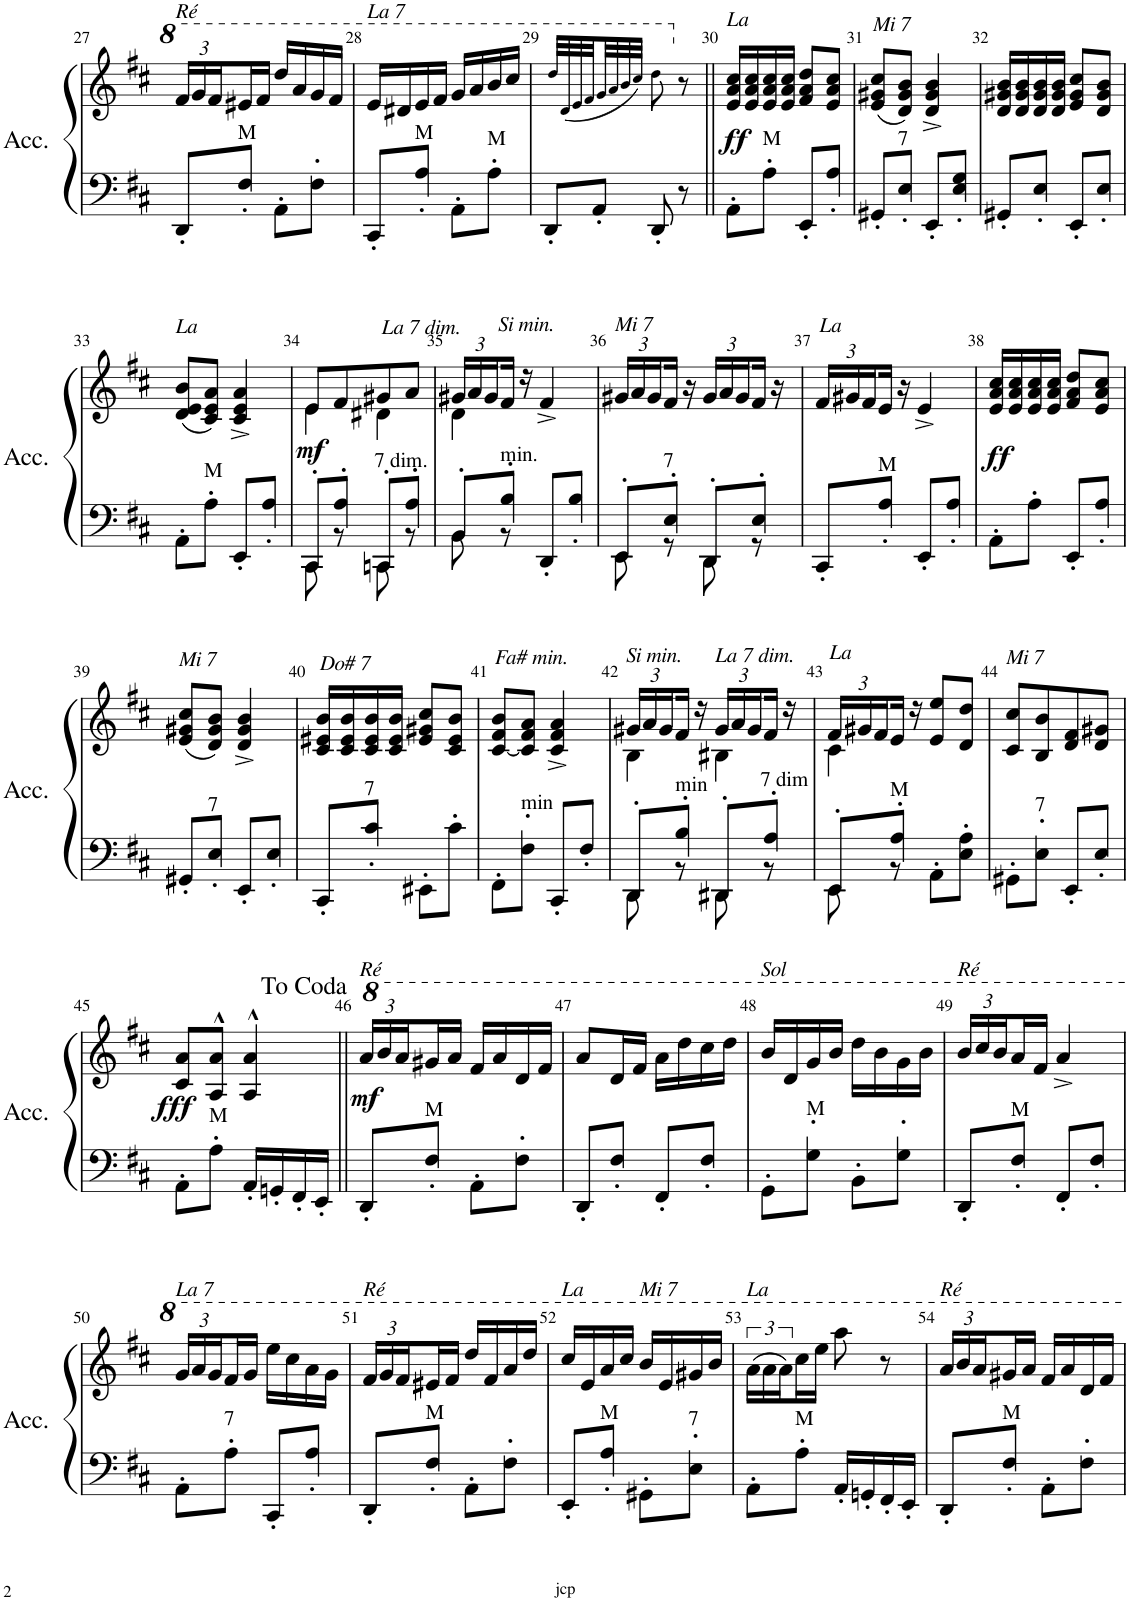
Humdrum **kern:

**kern	**kern	**dynam
*part1	*part1	*part1
*staff2	*staff1	*staff1/2
*I"Accordéon	*	*
*I'Acc.	*	*
!!LO:PB:g=z
*clefF4	*clefG2	*
*k[f#c#]	*k[f#c#]	*
*M2/4	*M2/4	*
*	*Xbrackettup	*
=27	=27	=27
!	!LO:TX:a:i:t=Ré	!
8DD'/L	24ff#/LL	.
.	24gg/	.
.	24ff#/	.
!LO:TX:a:t=M	!	!
8D/' 8F#/' 8A/'J	16ee#X/	.
.	16ff#/JJ	.
8AA'\L	16ddd/LL	.
.	16aa/	.
8D\' 8F#\' 8A\'J	16gg/	.
.	16ff#/JJ	.
=28	=28	=28
!	!LO:TX:a:i:t=La 7	!
8CC#'/L	16ee/LL	.
.	16dd#X/	.
!LO:TX:a:t=M	!	!
8C#/' 8E/' 8G/' 8A/'J	16ee/	.
.	16ff#/JJ	.
8AA'\L	16gg/LL	.
.	16aa/	.
!LO:TX:a:t=M	!	!
8C#\' 8E\' 8G\' 8A\'J	16bb/	.
.	16ccc#/JJ	.
=29	=29	=29
8DD'/L	32ddd!/LLL	.
.	(32dd!/	.
.	32ee!/	.
.	32ff#!/	.
8AA'/J	32gg!/	.
.	32aa!/	.
.	32bb!/	.
.	32ccc#!/JJJ)	.
8DD'/	8ddd!\	.
8r	8r	.
=30||	=30||	=30||
!	!LO:TX:a:i:t=La	!
!	!	!LO:DY:b
8AA'\L	16e/ 16a/ 16cc#/LL	ff
.	16e/ 16a/ 16cc#/	.
!LO:TX:a:t=M	!	!
8C#\' 8E\' 8A\'J	16e/ 16a/ 16cc#/	.
.	16e/ 16a/ 16cc#/JJ	.
8EE'/L	8f#/ 8a/ 8dd/L	.
8C#/' 8E/' 8A/'J	8e/ 8a/ 8cc#/J	.
=31	=31	=31
!	!LO:TX:a:i:t=Mi 7	!
8GG#X'/L	(8e/ 8g#X/ 8cc#/L	.
!LO:TX:a:t=7	!	!
8BB/' 8D/' 8E/' 8G#X/'J	8d/ 8g#/ 8b/J)	.
8EE'/L	4d/^ 4g#/^ 4b/^	.
8BB/' 8D/' 8E/' 8G#/'J	.	.
=32	=32	=32
8GG#X'/L	16d/ 16g#X/ 16b/LL	.
.	16d/ 16g#/ 16b/	.
8BB/' 8D/' 8E/' 8G#X/'J	16d/ 16g#/ 16b/	.
.	16d/ 16g#/ 16b/JJ	.
8EE'/L	8e/ 8g#/ 8cc#/L	.
8BB/' 8D/' 8E/' 8G#/'J	8d/ 8g#/ 8b/J	.
!!LO:LB:g=z
=33	=33	=33
!	!LO:TX:a:i:t=La	!
8AA'\L	(8d/ 8e/ 8b/L	.
!LO:TX:a:t=M	!	!
8C#\' 8E\' 8A\'J	8c#/ 8e/ 8a/J)	.
8EE'/L	4c#/^ 4e/^ 4a/^	.
8C#/' 8E/' 8A/'J	.	.
=34	=34	=34
*^	*^	*
!	!	!	!	!LO:DY:b
8CC#'/L	8CC#\	8e/L	4e\	mf
8C#/' 8E/' 8A/'J	8r	8f#/	.	.
8CCn'/L	8CC\	8g#X/	4d#X\	.
!	!	!LO:TX:a:i:t=La 7 dim.	!	!
!LO:TX:a:t=7 dim.	!	!	!	!
8C#/' 8E/' 8G/' 8A/'J	8r	8a/J	.	.
=35	=35	=35	=35	=35
8BB'/L	8BB\	24g#X/LL	4d\	.
.	.	24a/	.	.
.	.	24g#/	.	.
!	!	!LO:TX:a:i:t=Si min.	!	!
!LO:TX:a:t=min.	!	!	!	!
8D/' 8F#/' 8B/'J	8r	16f#/JJ	.	.
.	.	16r	.	.
8DD'/L	4ryy	4f#^/	4ryy	.
8D/' 8F#/' 8B/'J	.	.	.	.
*	*	*v	*v	*
=36	=36	=36	=36
!	!	!LO:TX:a:i:t=Mi 7	!
8EE'/L	8EE\	24g#X/LL	.
.	.	24a/	.
.	.	24g#/	.
!LO:TX:a:t=7	!	!	!
8BB/' 8D/' 8E/' 8G#X/'J	8r	16f#/JJ	.
.	.	16r	.
8DD'/L	8DD\	24g#/LL	.
.	.	24a/	.
.	.	24g#/	.
8BB/' 8D/' 8E/' 8G#/'J	8r	16f#/JJ	.
.	.	16r	.
*v	*v	*	*
=37	=37	=37
!	!LO:TX:a:i:t=La	!
8CC#'/L	24f#/LL	.
.	24g#X/	.
.	24f#/	.
!LO:TX:a:t=M	!	!
8C#/' 8E/' 8A/'J	16e/JJ	.
.	16r	.
8EE'/L	4e^/	.
8C#/' 8E/' 8A/'J	.	.
=38	=38	=38
!	!	!LO:DY:b
8AA'\L	16e/ 16a/ 16cc#/LL	ff
.	16e/ 16a/ 16cc#/	.
8C#\' 8E\' 8A\'J	16e/ 16a/ 16cc#/	.
.	16e/ 16a/ 16cc#/JJ	.
8EE'/L	8f#/ 8a/ 8dd/L	.
8C#/' 8E/' 8A/'J	8e/ 8a/ 8cc#/J	.
!!LO:LB:g=z
=39	=39	=39
!	!LO:TX:a:i:t=Mi 7	!
8GG#X'/L	(8e/ 8g#X/ 8cc#/L	.
!LO:TX:a:t=7	!	!
8BB/' 8D/' 8E/' 8G#X/'J	8d/ 8g#/ 8b/J)	.
8EE'/L	4d/^ 4g#/^ 4b/^	.
8BB/' 8D/' 8E/' 8G#/'J	.	.
=40	=40	=40
!	!LO:TX:a:i:t=Do# 7	!
8CC#'/L	16c#/ 16e#X/ 16b/LL	.
.	16c#/ 16e#/ 16b/	.
!LO:TX:a:t=7	!	!
8Fn/' 8A-X/' 8B/' 8c#/'J	16c#/ 16e#/ 16b/	.
.	16c#/ 16e#/ 16b/JJ	.
8EE#X'\L	8e#/ 8g#X/ 8cc#/L	.
8F\' 8A-\' 8B\' 8c#\'J	8c#/ 8e#/ 8b/J	.
=41	=41	=41
!	!LO:TX:a:i:t=Fa# min.	!
8FF#'\L	[8c#/ 8f#/ 8b/L	.
!LO:TX:a:t=min	!	!
8F#\' 8A\' 8c#\'J	8c#/] 8f#/ 8a/J	.
8CC#'/L	4c#/^ 4f#/^ 4a/^	.
8F#/' 8A/' 8c#/'J	.	.
=42	=42	=42
*^	*^	*
!	!	!LO:TX:a:i:t=Si min.	!	!
8DD'/L	8DD\	24g#X/LL	4B\	.
.	.	24a/	.	.
.	.	24g#/	.	.
!LO:TX:a:t=min	!	!	!	!
8D/' 8F#/' 8B/'J	8r	16f#/JJ	.	.
.	.	16r	.	.
!	!	!LO:TX:a:i:t=La 7 dim.	!	!
8DD#X'/L	8DD#\	24g#/LL	4B#X\	.
.	.	24a/	.	.
.	.	24g#/	.	.
!LO:TX:a:t=7 dim	!	!	!	!
8E-X/' 8A/' 8cn/'J	8r	16f#/JJ	.	.
.	.	16r	.	.
=43	=43	=43	=43	=43
!	!	!LO:TX:a:i:t=La	!	!
8EE'/L	8EE\	24f#/LL	4c#\	.
.	.	24g#X/	.	.
.	.	24f#/	.	.
!LO:TX:a:t=M	!	!	!	!
8C#/' 8E/' 8A/'J	8r	16e/JJ	.	.
.	.	16r	.	.
8AA'\L	4ryy	8e/ 8ee/L	4ryy	.
8C#\' 8E\' 8A\'J	.	8d/ 8dd/J	.	.
*v	*v	*	*	*
*	*v	*v	*
=44	=44	=44
!	!LO:TX:a:i:t=Mi 7	!
8GG#X'\L	8c#/ 8cc#/L	.
!LO:TX:a:t=7	!	!
8D\' 8E\' 8G#X\' 8B\'J	8B/ 8b/	.
8EE'/L	8d/ 8f#/	.
8D/' 8E/' 8G#/' 8B/'J	8d/ 8g#X/J	.
!!LO:LB:g=z
=45	=45	=45
!	!	!LO:DY:b
8AA'\L	8c#/ 8a/L	fff
!LO:TX:a:t=M	!	!
8C#\' 8E\' 8A\'J	8A/^^ 8a/^^J	.
16AA'/LL	4A/^^ 4a/^^	.
16GGn'/	.	.
16FF#'/	.	.
16EE'/JJ	.	.
=46||	=46||	=46||
!	!LO:TX:a:i:t=Ré	!
!	!	!LO:DY:b
8DD'/L	24aa/LL	mf
.	24bb/	.
.	24aa/	.
!LO:TX:a:t=M	!	!
8D/' 8F#/' 8A/'J	16gg#X/	.
.	16aa/JJ	.
8AA'\L	16ff#/LL	.
.	16aa/	.
8D\' 8F#\' 8A\'J	16dd/	.
.	16ff#/JJ	.
=47	=47	=47
8DD'/L	8aa/L	.
8D/' 8F#/' 8A/'J	16dd/L	.
.	16ff#/JJ	.
8FF#'/L	16aa\LL	.
.	16ddd\	.
8D/' 8F#/' 8A/'J	16ccc#\	.
.	16ddd\JJ	.
=48	=48	=48
!	!LO:TX:a:i:t=Sol	!
8GG'\L	16bb/LL	.
.	16dd/	.
!LO:TX:a:t=M	!	!
8G\' 8B\' 8d\'J	16gg/	.
.	16bb/JJ	.
8BB'\L	16ddd\LL	.
.	16bb\	.
8G\' 8B\' 8d\'J	16gg\	.
.	16bb\JJ	.
=49	=49	=49
!	!LO:TX:a:i:t=Ré	!
8DD'/L	24bb/LL	.
.	24ccc#/	.
.	24bb/	.
!LO:TX:a:t=M	!	!
8D/' 8F#/' 8A/'J	16aa/	.
.	16ff#/JJ	.
8FF#'/L	4aa^/	.
8D/' 8F#/' 8A/'J	.	.
!!LO:LB:g=z
=50	=50	=50
!	!LO:TX:a:i:t=La 7	!
8AA'\L	24gg/LL	.
.	24aa/	.
.	24gg/	.
!LO:TX:a:t=7	!	!
8C#\' 8E\' 8G\' 8A\'J	16ff#/	.
.	16gg/JJ	.
8CC#'/L	16eee\LL	.
.	16ccc#\	.
8C#/' 8E/' 8G/' 8A/'J	16aa\	.
.	16gg\JJ	.
=51	=51	=51
!	!LO:TX:a:i:t=Ré	!
8DD'/L	24ff#/LL	.
.	24gg/	.
.	24ff#/	.
!LO:TX:a:t=M	!	!
8D/' 8F#/' 8A/'J	16ee#X/	.
.	16ff#/JJ	.
8AA'\L	16ddd/LL	.
.	16ff#/	.
8D\' 8F#\' 8A\'J	16aa/	.
.	16ddd/JJ	.
=52	=52	=52
!	!LO:TX:a:i:t=La	!
8EE'/L	16ccc#/LL	.
.	16ee/	.
!LO:TX:a:t=M	!	!
8C#/' 8E/' 8A/'J	16aa/	.
.	16ccc#/JJ	.
!	!LO:TX:a:i:t=Mi 7	!
8GG#X'\L	16bb/LL	.
.	16ee/	.
!LO:TX:a:t=7	!	!
8D\' 8E\' 8G\' 8B\'J	16gg#X/	.
.	16bb/JJ	.
=53	=53	=53
*	*brackettup	*
!	!LO:TX:a:i:t=La	!
8AA'\L	(24aa\LL	.
.	24aa\	.
.	24aa\)	.
!LO:TX:a:t=M	!	!
8C#\' 8E\' 8A\'J	16ccc#\	.
.	16eee\JJ	.
16AA'/LL	8aaa\	.
16GGn'/	.	.
16FF#'/	8r	.
16EE'/JJ	.	.
=54	=54	=54
*	*Xbrackettup	*
!	!LO:TX:a:i:t=Ré	!
8DD'/L	24aa/LL	.
.	24bb/	.
.	24aa/	.
!LO:TX:a:t=M	!	!
8D/' 8F#/' 8A/'J	16gg#X/	.
.	16aa/JJ	.
8AA'\L	16ff#/LL	.
.	16aa/	.
8D\' 8F#\' 8A\'J	16dd/	.
.	16ff#/JJ	.
=	=	=
*-	*-	*-
